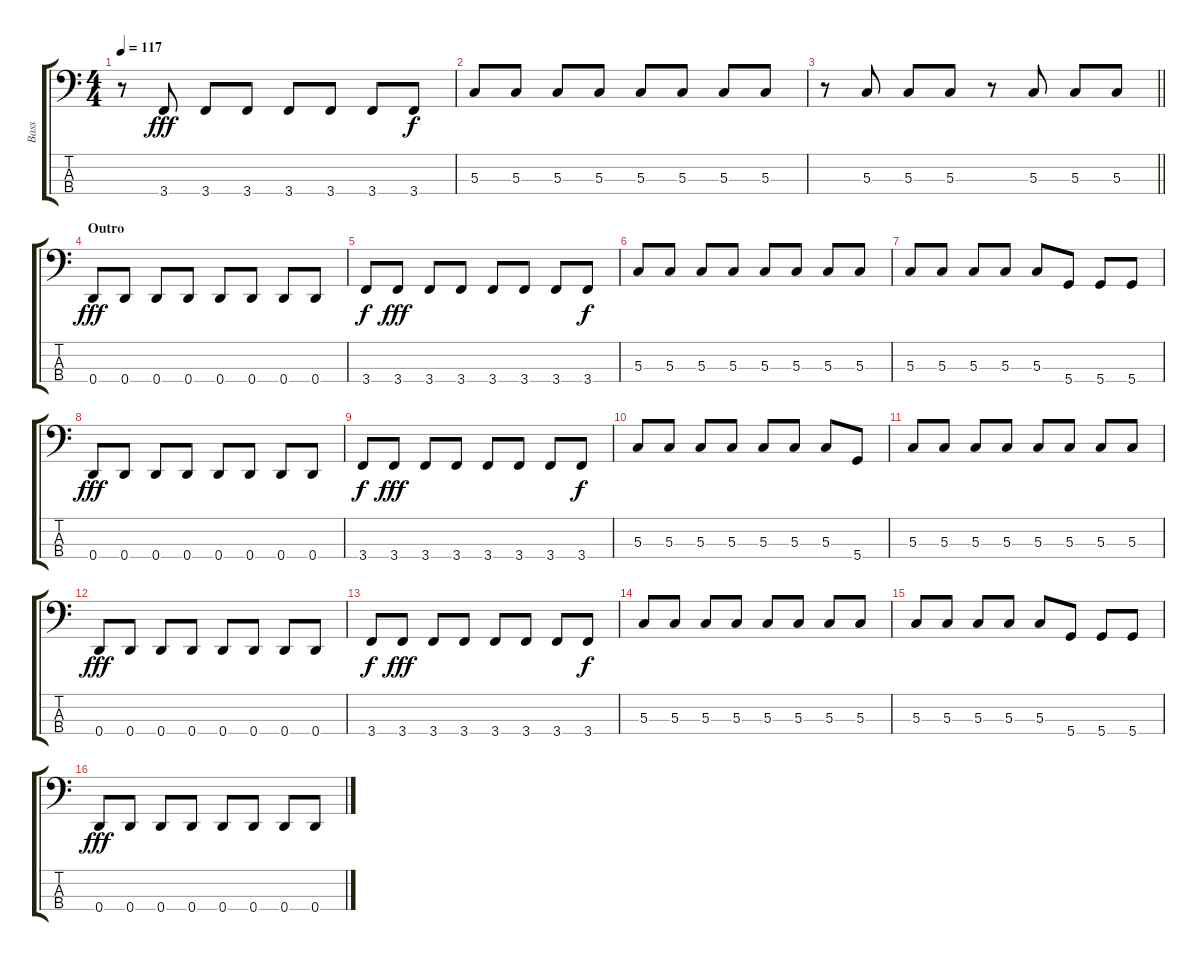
\track ("Bass" "Bass") {instrument electricbasspick}
\staff {score tabs}
\tuning (F2 C2 G1 D1) {hide}
\ts (4 4)
\tempo 117
\clef f4
\ks c
r.8{dy fff} 3.4.8 3.4.8 3.4.8 3.4.8 3.4.8 3.4.8 3.4.8{dy f} |
5.3.8 5.3.8 5.3.8 5.3.8 5.3.8 5.3.8 5.3.8 5.3.8 |
\barLineRight lightlight
r.8 5.3.8 5.3.8 5.3.8 r.8 5.3.8 5.3.8 5.3.8 |
\section ("" "Outro")
0.4.8{dy fff} 0.4.8 0.4.8 0.4.8 0.4.8 0.4.8 0.4.8 0.4.8 |
3.4.8{dy f} 3.4.8{dy fff} 3.4.8 3.4.8 3.4.8 3.4.8 3.4.8 3.4.8{dy f} |
5.3.8 5.3.8 5.3.8 5.3.8 5.3.8 5.3.8 5.3.8 5.3.8 |
5.3.8 5.3.8 5.3.8 5.3.8 5.3.8 5.4.8 5.4.8 5.4.8 |
0.4.8{dy fff} 0.4.8 0.4.8 0.4.8 0.4.8 0.4.8 0.4.8 0.4.8 |
3.4.8{dy f} 3.4.8{dy fff} 3.4.8 3.4.8 3.4.8 3.4.8 3.4.8 3.4.8{dy f} |
5.3.8 5.3.8 5.3.8 5.3.8 5.3.8 5.3.8 5.3.8 5.4.8 |
5.3.8 5.3.8 5.3.8 5.3.8 5.3.8 5.3.8 5.3.8 5.3.8 |
0.4.8{dy fff} 0.4.8 0.4.8 0.4.8 0.4.8 0.4.8 0.4.8 0.4.8 |
3.4.8{dy f} 3.4.8{dy fff} 3.4.8 3.4.8 3.4.8 3.4.8 3.4.8 3.4.8{dy f} |
5.3.8 5.3.8 5.3.8 5.3.8 5.3.8 5.3.8 5.3.8 5.3.8 |
5.3.8 5.3.8 5.3.8 5.3.8 5.3.8 5.4.8 5.4.8 5.4.8 |
0.4.8{dy fff} 0.4.8 0.4.8 0.4.8 0.4.8 0.4.8 0.4.8 0.4.8
